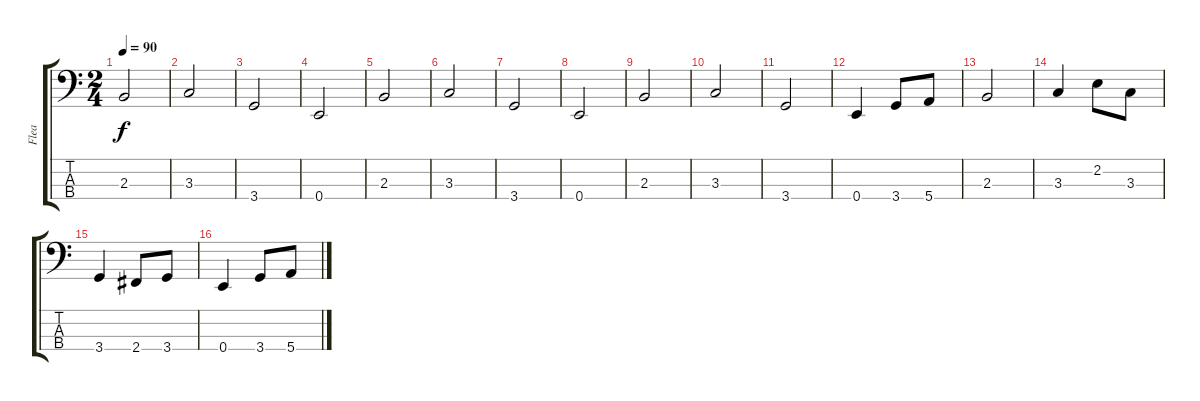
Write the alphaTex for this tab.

\track ("Flea" "Flea") {instrument electricbassfinger}
\staff {score tabs}
\tuning (G2 D2 A1 E1) {hide}
\ts (2 4)
\tempo 90
\clef f4
\ks c
2.3.2{dy f} |
3.3.2 |
3.4.2 |
0.4.2 |
2.3.2 |
3.3.2 |
3.4.2 |
0.4.2 |
2.3.2 |
3.3.2 |
3.4.2 |
0.4.4 3.4.8 5.4.8 |
2.3.2 |
3.3.4 2.2.8 3.3.8 |
3.4.4 2.4.8 3.4.8 |
0.4.4 3.4.8 5.4.8
